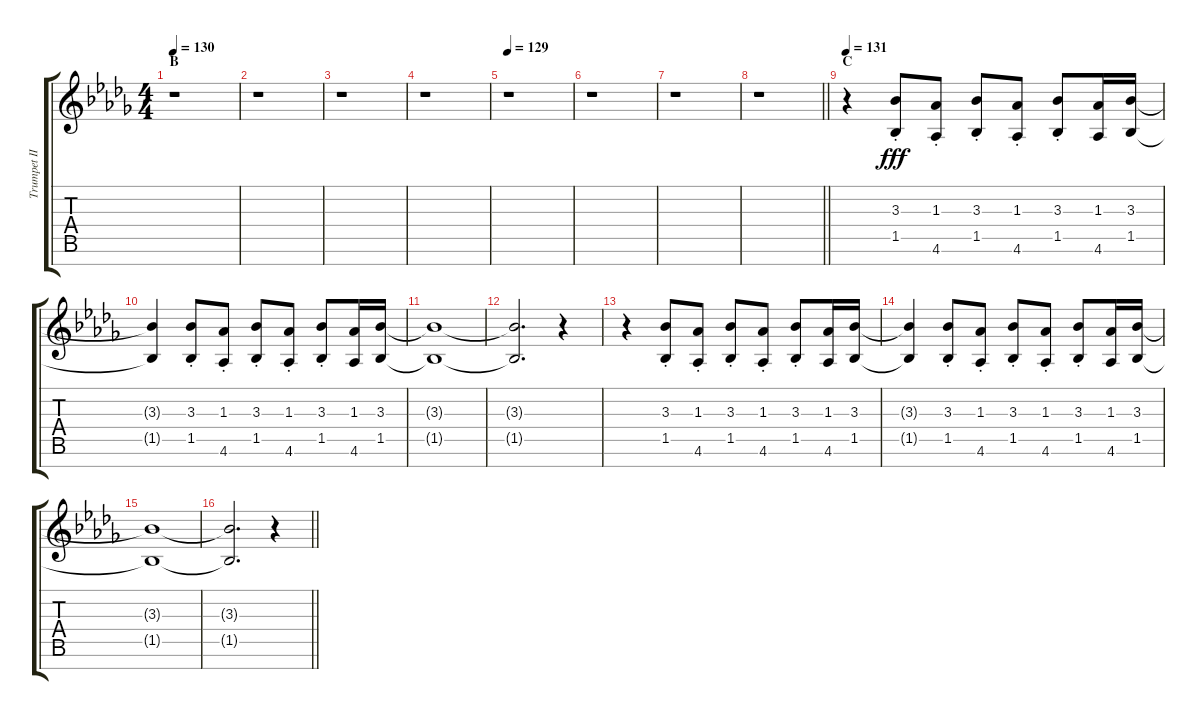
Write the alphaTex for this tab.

\track ("Trumpet II" "Trumpet II") {instrument trumpet}
\staff {score tabs}
\tuning (E5 B4 G4 D4 A3 E3 B2) {hide}
\ts (4 4)
\section ("" "B")
\tempo 130
\clef g2
\ks db
r.1{dy fff} |
r.1 |
r.1 |
r.1 |
\tempo 129
r.1 |
r.1 |
r.1 |
\barLineRight lightlight
r.1 |
\section ("" "C")
\tempo 131
r.4 (3.3{st} 1.5{st}).8 (1.3{st} 4.6{st}).8 (3.3{st} 1.5{st}).8 (1.3{st} 4.6{st}).8 (3.3{st} 1.5{st}).8 (1.3 4.6).16 (3.3 1.5).16 |
(3.3{t} 1.5{t}).4 (3.3{st} 1.5{st}).8 (1.3{st} 4.6{st}).8 (3.3{st} 1.5{st}).8 (1.3{st} 4.6{st}).8 (3.3{st} 1.5{st}).8 (1.3 4.6).16 (3.3 1.5).16 |
(3.3{t} 1.5{t}).1 |
(3.3{t} 1.5{t}).2{d} r.4 |
r.4 (3.3{st} 1.5{st}).8 (1.3{st} 4.6{st}).8 (3.3{st} 1.5{st}).8 (1.3{st} 4.6{st}).8 (3.3{st} 1.5{st}).8 (1.3 4.6).16 (3.3 1.5).16 |
(3.3{t} 1.5{t}).4 (3.3{st} 1.5{st}).8 (1.3{st} 4.6{st}).8 (3.3{st} 1.5{st}).8 (1.3{st} 4.6{st}).8 (3.3{st} 1.5{st}).8 (1.3 4.6).16 (3.3 1.5).16 |
(3.3{t} 1.5{t}).1 |
\barLineRight lightlight
(3.3{t} 1.5{t}).2{d} r.4
